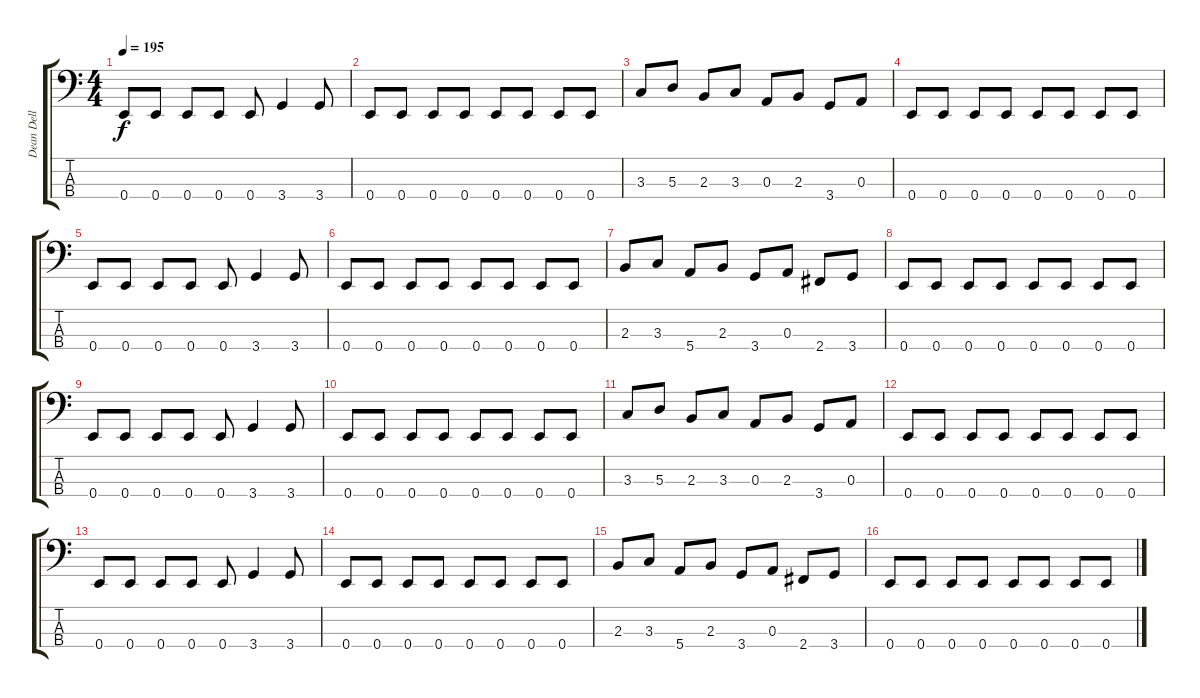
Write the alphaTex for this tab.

\track ("Dean Dell" "Dean Dell") {instrument electricbasspick}
\staff {score tabs}
\tuning (G2 D2 A1 E1) {hide}
\ts (4 4)
\tempo 195
\clef f4
\ks c
0.4.8{dy f} 0.4.8 0.4.8 0.4.8 0.4.8 3.4.4 3.4.8 |
0.4.8 0.4.8 0.4.8 0.4.8 0.4.8 0.4.8 0.4.8 0.4.8 |
3.3.8 5.3.8 2.3.8 3.3.8 0.3.8 2.3.8 3.4.8 0.3.8 |
0.4.8 0.4.8 0.4.8 0.4.8 0.4.8 0.4.8 0.4.8 0.4.8 |
0.4.8 0.4.8 0.4.8 0.4.8 0.4.8 3.4.4 3.4.8 |
0.4.8 0.4.8 0.4.8 0.4.8 0.4.8 0.4.8 0.4.8 0.4.8 |
2.3.8 3.3.8 5.4.8 2.3.8 3.4.8 0.3.8 2.4.8 3.4.8 |
0.4.8 0.4.8 0.4.8 0.4.8 0.4.8 0.4.8 0.4.8 0.4.8 |
0.4.8 0.4.8 0.4.8 0.4.8 0.4.8 3.4.4 3.4.8 |
0.4.8 0.4.8 0.4.8 0.4.8 0.4.8 0.4.8 0.4.8 0.4.8 |
3.3.8 5.3.8 2.3.8 3.3.8 0.3.8 2.3.8 3.4.8 0.3.8 |
0.4.8 0.4.8 0.4.8 0.4.8 0.4.8 0.4.8 0.4.8 0.4.8 |
0.4.8 0.4.8 0.4.8 0.4.8 0.4.8 3.4.4 3.4.8 |
0.4.8 0.4.8 0.4.8 0.4.8 0.4.8 0.4.8 0.4.8 0.4.8 |
2.3.8 3.3.8 5.4.8 2.3.8 3.4.8 0.3.8 2.4.8 3.4.8 |
0.4.8 0.4.8 0.4.8 0.4.8 0.4.8 0.4.8 0.4.8 0.4.8
